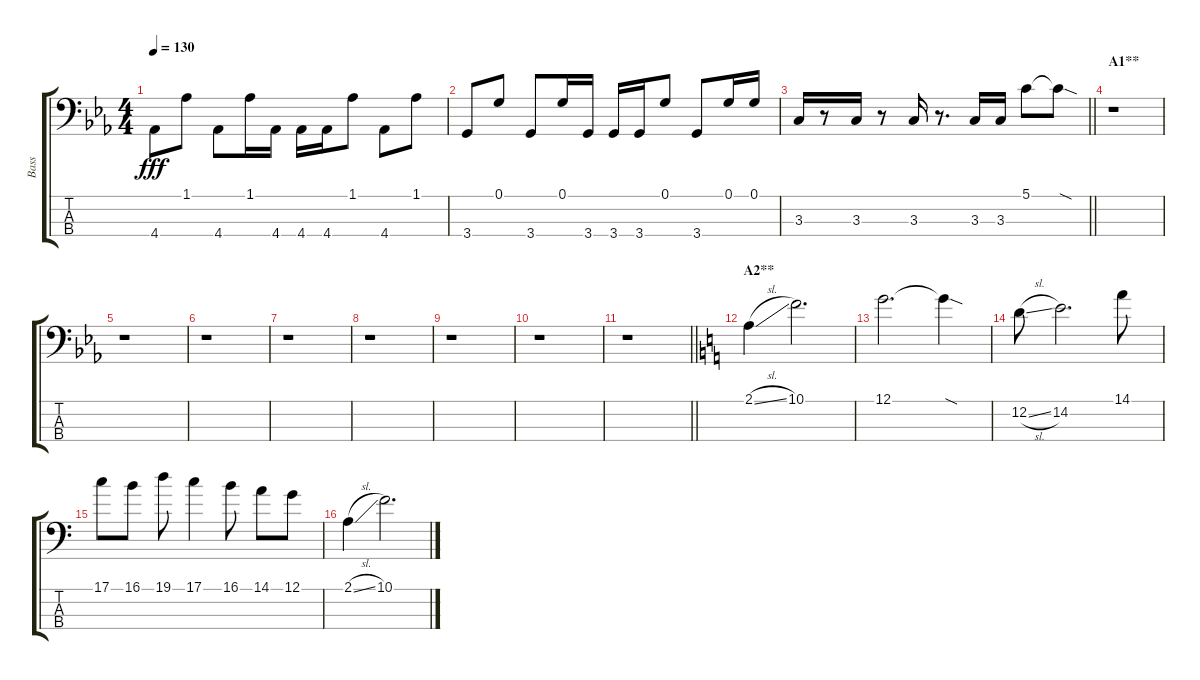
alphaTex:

\track ("Bass" "Bass") {instrument fretlessbass}
\staff {score tabs}
\tuning (G2 D2 A1 E1) {hide}
\ts (4 4)
\tempo 130
\clef f4
\ks eb
4.4.8{dy fff} 1.1.8 4.4.8 1.1.16 4.4.16 4.4.16 4.4.16 1.1.8 4.4.8 1.1.8 |
3.4.8 0.1.8 3.4.8 0.1.16 3.4.16 3.4.16 3.4.16 0.1.8 3.4.8 0.1.16 0.1.16 |
\barLineRight lightlight
3.3.16 r.8 3.3.16 r.8 3.3.16 r.8{d} 3.3.16 3.3.16 5.1.8 5.1{sod t}.8 |
\section ("" "A1**")
r.1 |
r.1 |
r.1 |
r.1 |
r.1 |
r.1 |
r.1 |
\barLineRight lightlight
r.1 |
\section ("" "A2**")
\ks c
2.1{sl}.4 10.1.2{d} |
12.1.2{d} 12.1{sod t}.4 |
12.2{sl}.8 14.2.2{d} 14.1.8 |
17.1.8 16.1.8 19.1.8 17.1.4 16.1.8 14.1.8 12.1.8 |
2.1{sl}.4 10.1.2{d}
